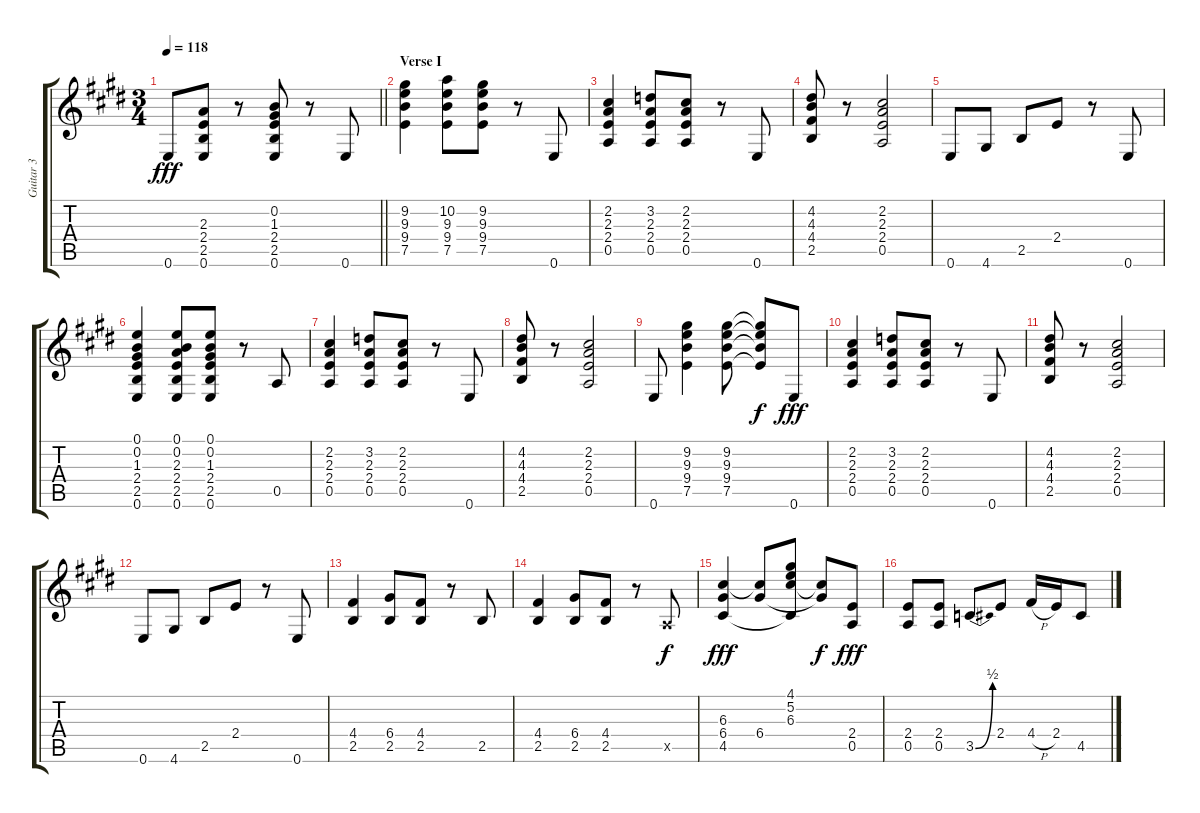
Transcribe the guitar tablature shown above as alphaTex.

\track ("Guitar 3" "Guitar 3") {instrument distortionguitar}
\staff {score tabs}
\tuning (E4 B3 G3 D3 A2 E2) {hide}
\ts (3 4)
\tempo 118
\clef g2
\barLineRight lightlight
\ks e
0.6.8{dy fff} (2.3 2.4 2.5 0.6).8 r.8 (0.2 1.3 2.4 2.5 0.6).8 r.8 0.6.8 |
\section ("" "Verse I")
(9.2 9.3 9.4 7.5).4 (10.2 9.3 9.4 7.5).8 (9.2 9.3 9.4 7.5).8 r.8 0.6.8 |
(2.2 2.3 2.4 0.5).4 (3.2 2.3 2.4 0.5).8 (2.2 2.3 2.4 0.5).8 r.8 0.6.8 |
(4.2 4.3 4.4 2.5).8 r.8 (2.2 2.3 2.4 0.5).2 |
0.6.8 4.6.8 2.5.8 2.4.8 r.8 0.6.8 |
(0.1 0.2 1.3 2.4 2.5 0.6).4 (0.1 0.2 2.3 2.4 2.5 0.6).8 (0.1 0.2 1.3 2.4 2.5 0.6).8 r.8 0.5.8 |
(2.2 2.3 2.4 0.5).4 (3.2 2.3 2.4 0.5).8 (2.2 2.3 2.4 0.5).8 r.8 0.6.8 |
(4.2 4.3 4.4 2.5).8 r.8 (2.2 2.3 2.4 0.5).2 |
0.6.8 (9.2 9.3 9.4 7.5).4 (9.2 9.3 9.4 7.5).8 (9.2{t} 9.3{t} 9.4{t} 7.5{t}).8{dy f} 0.6.8{dy fff} |
(2.2 2.3 2.4 0.5).4 (3.2 2.3 2.4 0.5).8 (2.2 2.3 2.4 0.5).8 r.8 0.6.8 |
(4.2 4.3 4.4 2.5).8 r.8 (2.2 2.3 2.4 0.5).2 |
0.6.8 4.6.8 2.5.8 2.4.8 r.8 0.6.8 |
(4.4 2.5).4 (6.4 2.5).8 (4.4 2.5).8 r.8 2.5.8 |
(4.4 2.5).4 (6.4 2.5).8 (4.4 2.5).8 r.8 0.5{x}.8{dy f} |
(6.3 6.4 4.5).4{dy fff} (6.3{t} 6.4).8 (4.1 5.2 6.3 4.5{t}).8 (6.3{t} 6.4{t}).8{dy f} (2.4 0.5).8{dy fff} |
(2.4 0.5).8 (2.4 0.5).8 3.5{be (bend 0 0 60 2)}.8 2.4.8 4.4{h}.16 2.4.16 4.5.8
